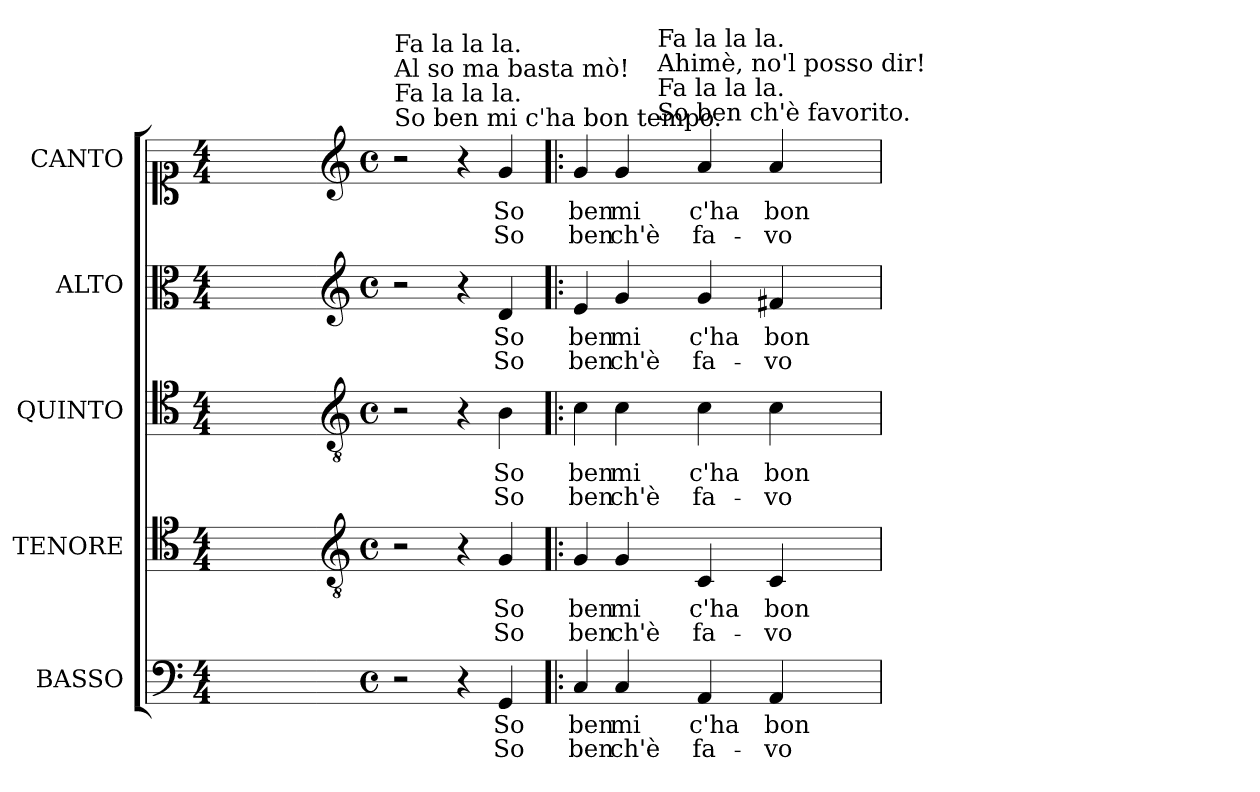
**kern	**text	**text	**kern	**text	**text	**kern	**text	**text	**kern	**text	**text	**kern	**text	**text
*part5	*part5	*part5	*part4	*part4	*part4	*part3	*part3	*part3	*part2	*part2	*part2	*part1	*part1	*part1
*staff5	*staff5	*staff5	*staff4	*staff4	*staff4	*staff3	*staff3	*staff3	*staff2	*staff2	*staff2	*staff1	*staff1	*staff1
*I"BASSO	*	*	*I"TENORE	*	*	*I"QUINTO	*	*	*I"ALTO	*	*	*I"CANTO	*	*
*I'B.	*	*	*I'T.	*	*	*I'Q.	*	*	*I'A.	*	*	*	*	*
!!LO:PB:g=z
*clefF4	*	*	*clefC4	*	*	*clefC4	*	*	*clefC3	*	*	*clefC1	*	*
*	*	*	*ITrd7c12	*	*	*ITrd7c12	*	*	*	*	*	*	*	*
*k[]	*	*	*k[]	*	*	*k[]	*	*	*k[]	*	*	*k[]	*	*
*C:	*	*	*C:	*	*	*C:	*	*	*C:	*	*	*C:	*	*
*M4/4	*	*	*M4/4	*	*	*M4/4	*	*	*M4/4	*	*	*M4/4	*	*
=1	=1	=1	=1	=1	=1	=1	=1	=1	=1	=1	=1	=1	=1	=1
1ryy	.	.	1ryy	.	.	1ryy	.	.	1ryy	.	.	1ryy	.	.
=1-	=1-	=1-	=1-	=1-	=1-	=1-	=1-	=1-	=1-	=1-	=1-	=1-	=1-	=1-
*	*	*	*clefGv2	*	*	*clefGv2	*	*	*clefG2	*	*	*clefG2	*	*
*M4/4	*	*	*M4/4	*	*	*M4/4	*	*	*M4/4	*	*	*M4/4	*	*
*met(c)	*	*	*met(c)	*	*	*met(c)	*	*	*met(c)	*	*	*met(c)	*	*
*	*	*	*	*	*	*	*	*	*	*	*	*MM180	*	*
!	!	!	!	!	!	!	!	!	!	!	!	!LO:TX:a:t=So ben mi c'ha bon tempo.	!	!
!	!	!	!	!	!	!	!	!	!	!	!	!LO:TX:t=Fa la la la.	!	!
!	!	!	!	!	!	!	!	!	!	!	!	!LO:TX:t=Al so ma basta mò!	!	!
!	!	!	!	!	!	!	!	!	!	!	!	!LO:TX:t=Fa la la la.	!	!
2r	.	.	2r	.	.	2r	.	.	2r	.	.	2r	.	.
4r	.	.	4r	.	.	4r	.	.	4r	.	.	4r	.	.
!	!LO:LY:b:color=#000000	!LO:LY:b:color=#000000	!	!	!	!	!	!	!	!	!	!	!	!
!	!	!	!	!LO:LY:b:color=#000000	!LO:LY:b:color=#000000	!	!	!	!	!	!	!	!	!
!	!	!	!	!	!	!	!LO:LY:b:color=#000000	!LO:LY:b:color=#000000	!	!	!	!	!	!
!	!	!	!	!	!	!	!	!	!	!LO:LY:b:color=#000000	!LO:LY:b:color=#000000	!	!	!
!	!	!	!	!	!	!	!	!	!	!	!	!	!LO:LY:b:color=#000000	!LO:LY:b:color=#000000
4GGi/	So	So	4GGi/	So	So	4BBi\	So	So	4di/	So	So	4gi/	So	So
=2!|:	=2!|:	=2!|:	=2!|:	=2!|:	=2!|:	=2!|:	=2!|:	=2!|:	=2!|:	=2!|:	=2!|:	=2!|:	=2!|:	=2!|:
!	!LO:LY:b:color=#000000	!LO:LY:b:color=#000000	!	!	!	!	!	!	!	!	!	!	!	!
!	!	!	!	!LO:LY:b:color=#000000	!LO:LY:b:color=#000000	!	!	!	!	!	!	!	!	!
!	!	!	!	!	!	!	!LO:LY:b:color=#000000	!LO:LY:b:color=#000000	!	!	!	!	!	!
!	!	!	!	!	!	!	!	!	!	!LO:LY:b:color=#000000	!LO:LY:b:color=#000000	!	!	!
!	!	!	!	!	!	!	!	!	!	!	!	!	!LO:LY:b:color=#000000	!LO:LY:b:color=#000000
*	*	*	*	*	*	*	*	*	*	*	*	*^	*	*
4Ci/	ben	ben	4GGi/	ben	ben	4Ci\	ben	ben	4ei/	ben	ben	4gi/	4ryy	ben	ben
!	!LO:LY:b:color=#000000	!LO:LY:b:color=#000000	!	!	!	!	!	!	!	!	!	!	!	!	!
!	!	!	!	!LO:LY:b:color=#000000	!LO:LY:b:color=#000000	!	!	!	!	!	!	!	!	!	!
!	!	!	!	!	!	!	!LO:LY:b:color=#000000	!LO:LY:b:color=#000000	!	!	!	!	!	!	!
!	!	!	!	!	!	!	!	!	!	!LO:LY:b:color=#000000	!LO:LY:b:color=#000000	!	!	!	!
!	!	!	!	!	!	!	!	!	!	!	!	!	!	!LO:LY:b:color=#000000	!LO:LY:b:color=#000000
4Ci/	mi	ch'è	4GGi/	mi	ch'è	4Ci\	mi	ch'è	4gi/	mi	ch'è	4gi/	8ryy	mi	ch'è
.	.	.	.	.	.	.	.	.	.	.	.	.	64ryy	.	.
.	.	.	.	.	.	.	.	.	.	.	.	.	128ryy	.	.
.	.	.	.	.	.	.	.	.	.	.	.	.	512.ryy	.	.
!	!	!	!	!	!	!	!	!	!	!	!	!	!LO:TX:a:t=So ben ch'è favorito.	!	!
!	!	!	!	!	!	!	!	!	!	!	!	!	!LO:TX:t=Fa la la la.	!	!
!	!	!	!	!	!	!	!	!	!	!	!	!	!LO:TX:t=Ahimè, no'l posso dir!	!	!
!	!	!	!	!	!	!	!	!	!	!	!	!	!LO:TX:t=Fa la la la.	!	!
.	.	.	.	.	.	.	.	.	.	.	.	.	2ryy	.	.
!	!LO:LY:b:color=#000000	!LO:LY:b:color=#000000	!	!	!	!	!	!	!	!	!	!	!	!	!
!	!	!	!	!LO:LY:b:color=#000000	!LO:LY:b:color=#000000	!	!	!	!	!	!	!	!	!	!
!	!	!	!	!	!	!	!LO:LY:b:color=#000000	!LO:LY:b:color=#000000	!	!	!	!	!	!	!
!	!	!	!	!	!	!	!	!	!	!LO:LY:b:color=#000000	!LO:LY:b:color=#000000	!	!	!	!
!	!	!	!	!	!	!	!	!	!	!	!	!	!	!LO:LY:b:color=#000000	!LO:LY:b:color=#000000
4AAi/	c'ha	fa-	4CCi/	c'ha	fa-	4Ci\	c'ha	fa-	4gi/	c'ha	fa-	4ai/	.	c'ha	fa-
!	!LO:LY:b:color=#000000	!LO:LY:b:color=#000000	!	!	!	!	!	!	!	!	!	!	!	!	!
!	!	!	!	!LO:LY:b:color=#000000	!LO:LY:b:color=#000000	!	!	!	!	!	!	!	!	!	!
!	!	!	!	!	!	!	!LO:LY:b:color=#000000	!LO:LY:b:color=#000000	!	!	!	!	!	!	!
!	!	!	!	!	!	!	!	!	!	!LO:LY:b:color=#000000	!LO:LY:b:color=#000000	!	!	!	!
!	!	!	!	!	!	!	!	!	!	!	!	!	!	!LO:LY:b:color=#000000	!LO:LY:b:color=#000000
4AAi/	bon	-vo-	4CCi/	bon	-vo-	4Ci\	bon	-vo-	4f#Xi/	bon	-vo-	4ai/	.	bon	-vo-
.	.	.	.	.	.	.	.	.	.	.	.	.	16ryy	.	.
.	.	.	.	.	.	.	.	.	.	.	.	.	32ryy	.	.
.	.	.	.	.	.	.	.	.	.	.	.	.	256ryy	.	.
.	.	.	.	.	.	.	.	.	.	.	.	.	1024ryy	.	.
*	*	*	*	*	*	*	*	*	*	*	*	*v	*v	*	*
=	=	=	=	=	=	=	=	=	=	=	=	=	=	=
*-	*-	*-	*-	*-	*-	*-	*-	*-	*-	*-	*-	*-	*-	*-
